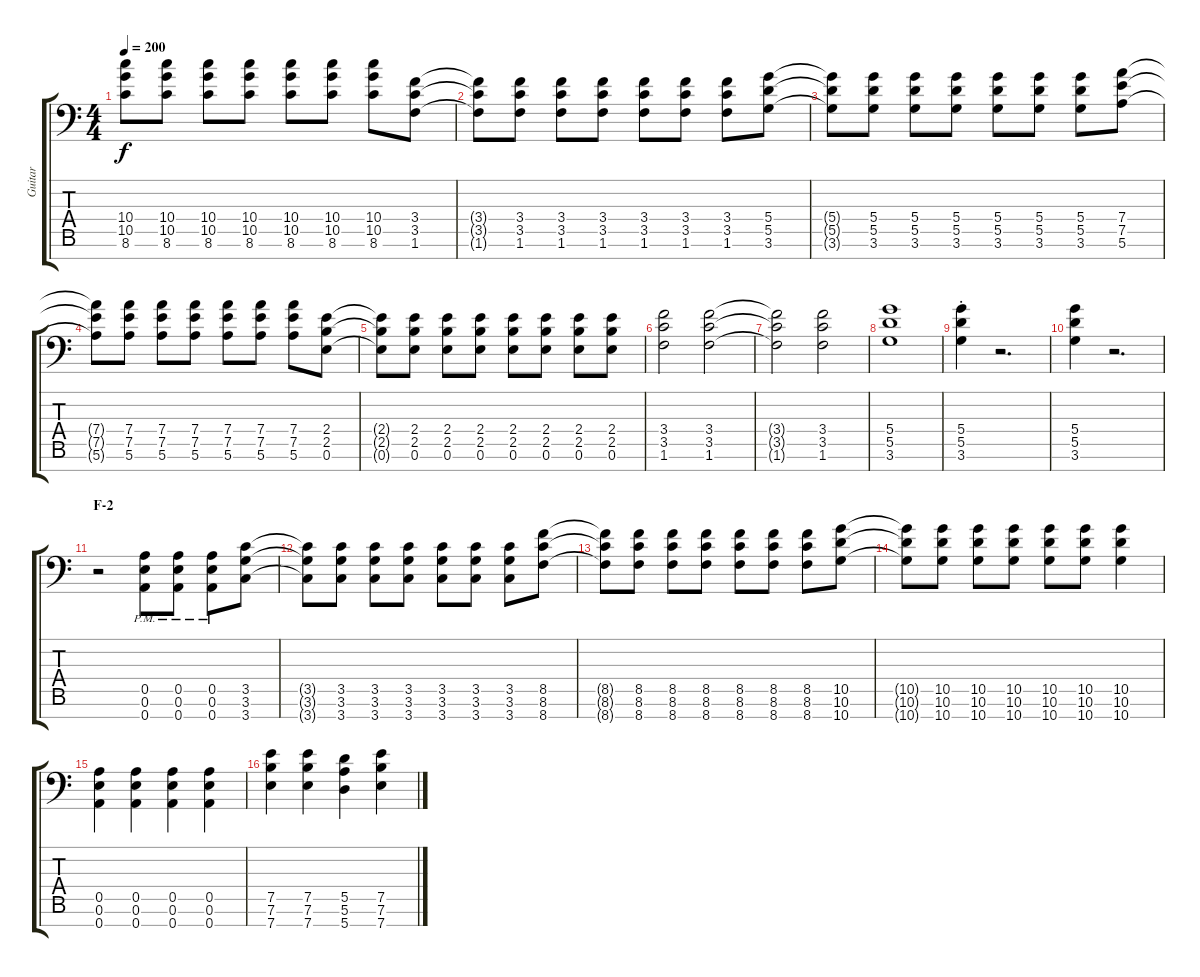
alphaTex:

\track ("Guitar" "Guitar") {instrument distortionguitar}
\staff {score tabs}
\tuning (E4 B3 G3 D3 A2 E2 A1) {hide}
\ts (4 4)
\tempo 200
\clef f4
\ks c
(10.4{t} 10.5{t} 8.6{t}).8{dy f} (10.4 10.5 8.6).8 (10.4 10.5 8.6).8 (10.4 10.5 8.6).8 (10.4 10.5 8.6).8 (10.4 10.5 8.6).8 (10.4 10.5 8.6).8 (3.4 3.5 1.6).8 |
(3.4{t} 3.5{t} 1.6{t}).8 (3.4 3.5 1.6).8 (3.4 3.5 1.6).8 (3.4 3.5 1.6).8 (3.4 3.5 1.6).8 (3.4 3.5 1.6).8 (3.4 3.5 1.6).8 (5.4 5.5 3.6).8 |
(5.4{t} 5.5{t} 3.6{t}).8 (5.4 5.5 3.6).8 (5.4 5.5 3.6).8 (5.4 5.5 3.6).8 (5.4 5.5 3.6).8 (5.4 5.5 3.6).8 (5.4 5.5 3.6).8 (7.4 7.5 5.6).8 |
(7.4{t} 7.5{t} 5.6{t}).8 (7.4 7.5 5.6).8 (7.4 7.5 5.6).8 (7.4 7.5 5.6).8 (7.4 7.5 5.6).8 (7.4 7.5 5.6).8 (7.4 7.5 5.6).8 (2.4 2.5 0.6).8 |
(2.4{t} 2.5{t} 0.6{t}).8 (2.4 2.5 0.6).8 (2.4 2.5 0.6).8 (2.4 2.5 0.6).8 (2.4 2.5 0.6).8 (2.4 2.5 0.6).8 (2.4 2.5 0.6).8 (2.4 2.5 0.6).8 |
(3.4 3.5 1.6).2 (3.4 3.5 1.6).2 |
(3.4{t} 3.5{t} 1.6{t}).2 (3.4 3.5 1.6).2 |
(5.4 5.5 3.6).1 |
(5.4{st} 5.5{st} 3.6{st}).4 r.2{d} |
(5.4 5.5 3.6).4 r.2{d} |
\section ("" "F-2")
r.2 (0.5{pm} 0.6{pm} 0.7{pm}).8 (0.5{pm} 0.6{pm} 0.7{pm}).8 (0.5{pm} 0.6{pm} 0.7{pm}).8 (3.5 3.6 3.7).8 |
(3.5{t} 3.6{t} 3.7{t}).8 (3.5 3.6 3.7).8 (3.5 3.6 3.7).8 (3.5 3.6 3.7).8 (3.5 3.6 3.7).8 (3.5 3.6 3.7).8 (3.5 3.6 3.7).8 (8.5 8.6 8.7).8 |
(8.5{t} 8.6{t} 8.7{t}).8 (8.5 8.6 8.7).8 (8.5 8.6 8.7).8 (8.5 8.6 8.7).8 (8.5 8.6 8.7).8 (8.5 8.6 8.7).8 (8.5 8.6 8.7).8 (10.5 10.6 10.7).8 |
(10.5{t} 10.6{t} 10.7{t}).8 (10.5 10.6 10.7).8 (10.5 10.6 10.7).8 (10.5 10.6 10.7).8 (10.5 10.6 10.7).8 (10.5 10.6 10.7).8 (10.5 10.6 10.7).4 |
(0.5 0.6 0.7).4 (0.5 0.6 0.7).4 (0.5 0.6 0.7).4 (0.5 0.6 0.7).4 |
(7.5 7.6 7.7).4 (7.5 7.6 7.7).4 (5.5 5.6 5.7).4 (7.5 7.6 7.7).4
